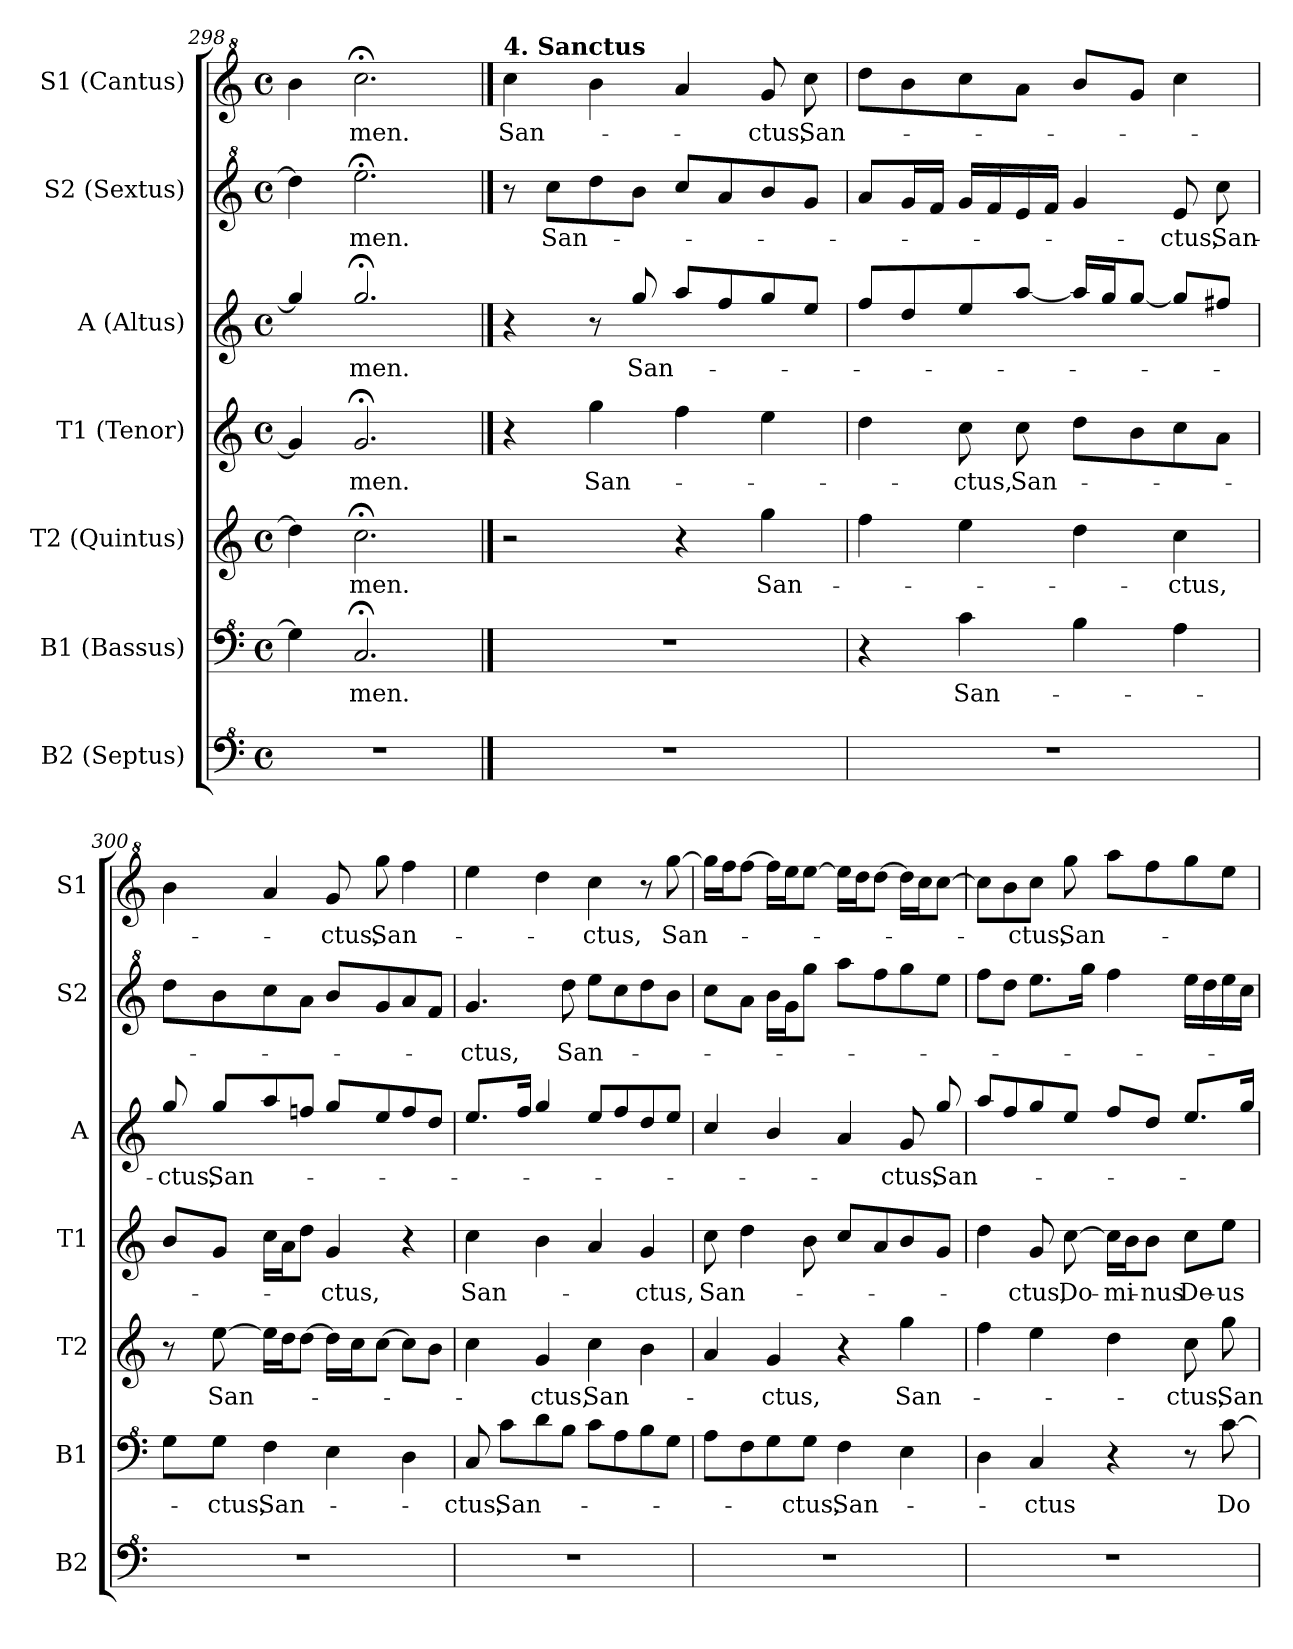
**kern	**kern	**text	**kern	**text	**kern	**text	**kern	**text	**kern	**text	**kern	**text
*part7	*part6	*part6	*part5	*part5	*part4	*part4	*part3	*part3	*part2	*part2	*part1	*part1
*staff7	*staff6	*staff6	*staff5	*staff5	*staff4	*staff4	*staff3	*staff3	*staff2	*staff2	*staff1	*staff1
*I"B2 (Septus)	*I"B1 (Bassus)	*	*I"T2 (Quintus)	*	*I"T1 (Tenor)	*	*I"A (Altus)	*	*I"S2 (Sextus)	*	*I"S1 (Cantus)	*
*I'B2	*I'B1	*	*I'T2	*	*I'T1	*	*I'A	*	*I'S2	*	*I'S1	*
*clefF^4	*clefF^4	*	*clefG2	*	*clefG2	*	*clefG2	*	*clefG^2	*	*clefG^2	*
*k[]	*k[]	*	*k[]	*	*k[]	*	*k[]	*	*k[]	*	*k[]	*
*M4/4	*M4/4	*	*M4/4	*	*M4/4	*	*M4/4	*	*M4/4	*	*M4/4	*
*met(c)	*met(c)	*	*met(c)	*	*met(c)	*	*met(c)	*	*met(c)	*	*met(c)	*
=298	=298	=298	=298	=298	=298	=298	=298	=298	=298	=298	=298	=298
1r	4g\]	.	4dd\]	.	4g/]	.	4gg/]	.	4ddd\]	.	4bb\	.
!	!	!LO:LY:b	!	!LO:LY:b	!	!LO:LY:b	!	!LO:LY:b	!	!LO:LY:b	!	!LO:LY:b
.	2.c;</	-men.	2.cc;<\	-men.	2.g;</	-men.	2.gg;</	-men.	2.eee;<\	-men.	2.ccc;<\	-men.
==298X5	==298X5	==298X5	==298X5	==298X5	==298X5	==298X5	==298X5	==298X5	==298X5	==298X5	==298X5	==298X5
!	!	!	!	!	!	!	!	!	!	!	!LO:TX:a:B:t=4. Sanctus	!
!	!	!	!	!	!	!	!	!	!	!	!	!LO:LY:b
1r	1r	.	2r	.	4r	.	4r	.	8r	.	4ccc\	San-
!	!	!	!	!	!	!	!	!	!	!LO:LY:b	!	!
.	.	.	.	.	.	.	.	.	8ccc\L	San-	.	.
!	!	!	!	!	!	!LO:LY:b	!	!	!	!	!	!
.	.	.	.	.	4gg\	San-	8r	.	8ddd\	.	4bb\	.
!	!	!	!	!	!	!	!	!LO:LY:b	!	!	!	!
.	.	.	.	.	.	.	8gg/	San-	8bb\J	.	.	.
.	.	.	4r	.	4ff\	.	8aa/L	.	8ccc/L	.	4aa/	.
.	.	.	.	.	.	.	8ff/	.	8aa/	.	.	.
!	!	!	!	!LO:LY:b	!	!	!	!	!	!	!	!LO:LY:b
.	.	.	4gg\	San-	4ee\	.	8gg/	.	8bb/	.	8gg/	-ctus,
!	!	!	!	!	!	!	!	!	!	!	!	!LO:LY:b
.	.	.	.	.	.	.	8ee/J	.	8gg/J	.	8ccc\	San-
=299	=299	=299	=299	=299	=299	=299	=299	=299	=299	=299	=299	=299
1r	4r	.	4ff\	.	4dd\	.	8ff/L	.	8aa/L	.	8ddd\L	.
.	.	.	.	.	.	.	8dd/	.	16gg/L	.	8bb\	.
.	.	.	.	.	.	.	.	.	16ff/JJ	.	.	.
!	!	!LO:LY:b	!	!	!	!LO:LY:b	!	!	!	!	!	!
.	4cc\	San-	4ee\	.	8cc\	-ctus,	8ee/	.	16gg/LL	.	8ccc\	.
.	.	.	.	.	.	.	.	.	16ff/	.	.	.
!	!	!	!	!	!	!LO:LY:b	!	!	!	!	!	!
.	.	.	.	.	8cc\	San-	[8aa/J	.	16ee/	.	8aa\J	.
.	.	.	.	.	.	.	.	.	16ff/JJ	.	.	.
.	4b\	.	4dd\	.	8dd\L	.	16aa/LL]	.	4gg/	.	8bb/L	.
.	.	.	.	.	.	.	16gg/J	.	.	.	.	.
.	.	.	.	.	8b\	.	[8gg/J	.	.	.	8gg/J	.
!	!	!	!	!LO:LY:b	!	!	!	!	!	!LO:LY:b	!	!
.	4a\	.	4cc\	-ctus,	8cc\	.	8gg/L]	.	8ee/	-ctus,	4ccc\	.
!	!	!	!	!	!	!	!	!	!	!LO:LY:b	!	!
.	.	.	.	.	8a\J	.	8ff#X/J	.	8ccc\	San-	.	.
=300	=300	=300	=300	=300	=300	=300	=300	=300	=300	=300	=300	=300
!	!	!	!	!	!	!	!	!LO:LY:b	!	!	!	!
1r	8g\L	.	8r	.	8b/L	.	8gg/	-ctus,	8ddd\L	.	4bb\	.
!	!	!LO:LY:b	!	!LO:LY:b	!	!	!	!LO:LY:b	!	!	!	!
.	8g\J	-ctus,	[8ee\	San-	8g/J	.	8gg/L	San-	8bb\	.	.	.
!	!	!LO:LY:b	!	!	!	!	!	!	!	!	!	!
.	4f\	San-	16ee\LL]	.	16cc\LL	.	8aa/	.	8ccc\	.	4aa/	.
.	.	.	16dd\J	.	16a\J	.	.	.	.	.	.	.
.	.	.	[8dd\J	.	8dd\J	.	8ffn/J	.	8aa\J	.	.	.
!	!	!	!	!	!	!LO:LY:b	!	!	!	!	!	!LO:LY:b
.	4e\	.	16dd\LL]	.	4g/	-ctus,	8gg/L	.	8bb/L	.	8gg/	-ctus,
.	.	.	16cc\J	.	.	.	.	.	.	.	.	.
!	!	!	!	!	!	!	!	!	!	!	!	!LO:LY:b
.	.	.	[8cc\J	.	.	.	8ee/	.	8gg/	.	8ggg\	San-
.	4d\	.	8cc\L]	.	4r	.	8ff/	.	8aa/	.	4fff\	.
.	.	.	8b\J	.	.	.	8dd/J	.	8ff/J	.	.	.
!!LO:LB:g=z
=301	=301	=301	=301	=301	=301	=301	=301	=301	=301	=301	=301	=301
!	!	!LO:LY:b	!	!	!	!LO:LY:b	!	!	!	!LO:LY:b	!	!
1r	8c/	-ctus,	4cc\	.	4cc\	San-	8.ee/L	.	4.gg/	-ctus,	4eee\	.
!	!	!LO:LY:b	!	!	!	!	!	!	!	!	!	!
.	8cc\L	San-	.	.	.	.	.	.	.	.	.	.
.	.	.	.	.	.	.	16ff/Jk	.	.	.	.	.
!	!	!	!	!LO:LY:b	!	!	!	!	!	!	!	!
.	8dd\	.	4g/	-ctus,	4b\	.	4gg/	.	.	.	4ddd\	.
!	!	!	!	!	!	!	!	!	!	!LO:LY:b	!	!
.	8b\J	.	.	.	.	.	.	.	8ddd\	San-	.	.
!	!	!	!	!LO:LY:b	!	!	!	!	!	!	!	!LO:LY:b
.	8cc\L	.	4cc\	San-	4a/	.	8ee/L	.	8eee\L	.	4ccc\	-ctus,
.	8a\	.	.	.	.	.	8ff/	.	8ccc\	.	.	.
!	!	!	!	!	!	!LO:LY:b	!	!	!	!	!	!
.	8b\	.	4b\	.	4g/	-ctus,	8dd/	.	8ddd\	.	8r	.
!	!	!	!	!	!	!	!	!	!	!	!	!LO:LY:b
.	8g\J	.	.	.	.	.	8ee/J	.	8bb\J	.	[8ggg\	San-
=302	=302	=302	=302	=302	=302	=302	=302	=302	=302	=302	=302	=302
!	!	!	!	!	!	!LO:LY:b	!	!	!	!	!	!
1r	8a\L	.	4a/	.	8cc\	San-	4cc/	.	8ccc\L	.	16ggg\LL]	.
.	.	.	.	.	.	.	.	.	.	.	16fff\J	.
.	8f\	.	.	.	4dd\	.	.	.	8aa\J	.	[8fff\J	.
!	!	!	!	!LO:LY:b	!	!	!	!	!	!	!	!
.	8g\	.	4g/	-ctus,	.	.	4b/	.	16bb\LL	.	16fff\LL]	.
.	.	.	.	.	.	.	.	.	16gg\J	.	16eee\J	.
!	!	!LO:LY:b	!	!	!	!	!	!	!	!	!	!
.	8g\J	-ctus,	.	.	8b\	.	.	.	8ggg\J	.	[8eee\J	.
!	!	!LO:LY:b	!	!	!	!	!	!	!	!	!	!
.	4f\	San-	4r	.	8cc/L	.	4a/	.	8aaa\L	.	16eee\LL]	.
.	.	.	.	.	.	.	.	.	.	.	16ddd\J	.
.	.	.	.	.	8a/	.	.	.	8fff\	.	[8ddd\J	.
!	!	!	!	!LO:LY:b	!	!	!	!LO:LY:b	!	!	!	!
.	4e\	.	4gg\	San-	8b/	.	8g/	-ctus,	8ggg\	.	16ddd\LL]	.
.	.	.	.	.	.	.	.	.	.	.	16ccc\J	.
!	!	!	!	!	!	!	!	!LO:LY:b	!	!	!	!
.	.	.	.	.	8g/J	.	8gg/	San-	8eee\J	.	[8ccc\J	.
=303	=303	=303	=303	=303	=303	=303	=303	=303	=303	=303	=303	=303
1r	4d\	.	4ff\	.	4dd\	.	8aa/L	.	8fff\L	.	8ccc\L]	.
.	.	.	.	.	.	.	8ff/	.	8ddd\J	.	8bb\	.
!	!	!LO:LY:b	!	!	!	!LO:LY:b	!	!	!	!	!	!LO:LY:b
.	4c/	-ctus	4ee\	.	8g/	-ctus,	8gg/	.	8.eee\L	.	8ccc\J	-ctus,
!	!	!	!	!	!	!LO:LY:b	!	!	!	!	!	!LO:LY:b
.	.	.	.	.	[8cc\	Do-	8ee/J	.	.	.	8ggg\	San-
.	.	.	.	.	.	.	.	.	16ggg\Jk	.	.	.
.	4r	.	4dd\	.	16cc\LL]	.	8ff/L	.	4fff\	.	8aaa\L	.
!	!	!	!	!	!	!LO:LY:b	!	!	!	!	!	!
.	.	.	.	.	16b\J	-mi-	.	.	.	.	.	.
!	!	!	!	!	!	!LO:LY:b	!	!	!	!	!	!
.	.	.	.	.	8b\J	-nus	8dd/J	.	.	.	8fff\	.
!	!	!	!	!LO:LY:b	!	!LO:LY:b	!	!	!	!	!	!
.	8r	.	8cc\	-ctus,	8cc\L	De-	8.ee/L	.	16eee\LL	.	8ggg\	.
.	.	.	.	.	.	.	.	.	16ddd\	.	.	.
!	!	!LO:LY:b	!	!LO:LY:b	!	!LO:LY:b	!	!	!	!	!	!
.	[8cc\	Do-	8gg\	San-	8ee\J	-us	.	.	16eee\	.	8eee\J	.
.	.	.	.	.	.	.	16gg/Jk	.	16ccc\JJ	.	.	.
=	=	=	=	=	=	=	=	=	=	=	=	=
*-	*-	*-	*-	*-	*-	*-	*-	*-	*-	*-	*-	*-
